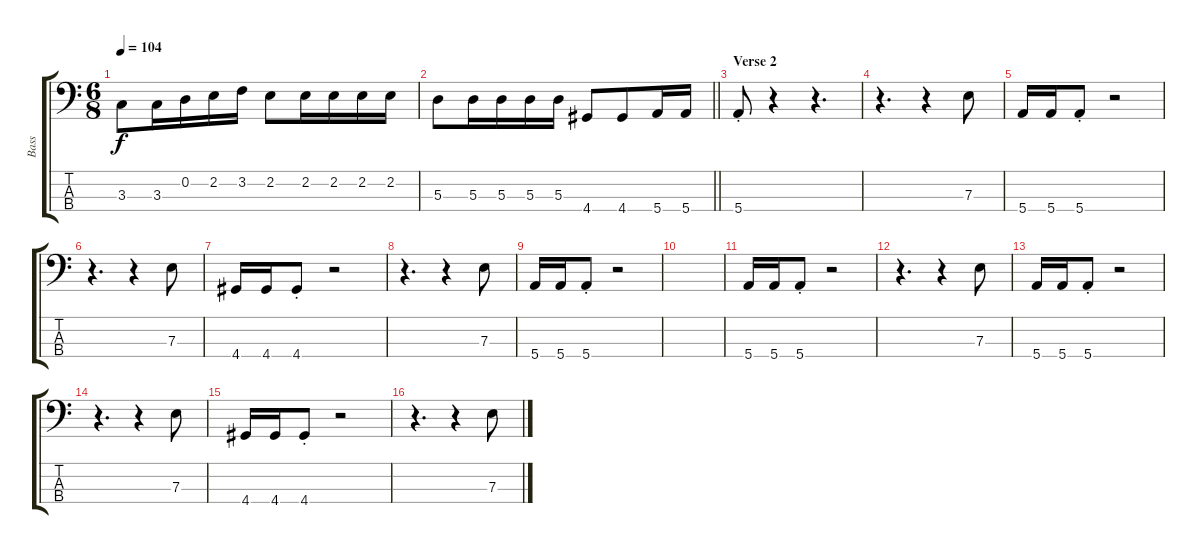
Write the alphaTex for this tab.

\track ("Bass" "Bass") {instrument electricbassfinger}
\staff {score tabs}
\tuning (G2 D2 A1 E1) {hide}
\ts (6 8)
\tempo 104
\clef f4
\ks c
3.3.8{dy f} 3.3.16 0.2.16 2.2.16 3.2.16 2.2.8 2.2.16 2.2.16 2.2.16 2.2.16 |
\barLineRight lightlight
5.3.8 5.3.16 5.3.16 5.3.16 5.3.16 4.4.8 4.4.8 5.4.16 5.4.16 |
\section ("" "Verse 2")
5.4{st}.8 r.4 r.4{d} |
r.4{d} r.4 7.3.8 |
5.4.16 5.4.16 5.4{st}.8 r.2 |
r.4{d} r.4 7.3.8 |
4.4.16 4.4.16 4.4{st}.8 r.2 |
r.4{d} r.4 7.3.8 |
5.4.16 5.4.16 5.4{st}.8 r.2 |
|
5.4.16 5.4.16 5.4{st}.8 r.2 |
r.4{d} r.4 7.3.8 |
5.4.16 5.4.16 5.4{st}.8 r.2 |
r.4{d} r.4 7.3.8 |
4.4.16 4.4.16 4.4{st}.8 r.2 |
r.4{d} r.4 7.3.8
